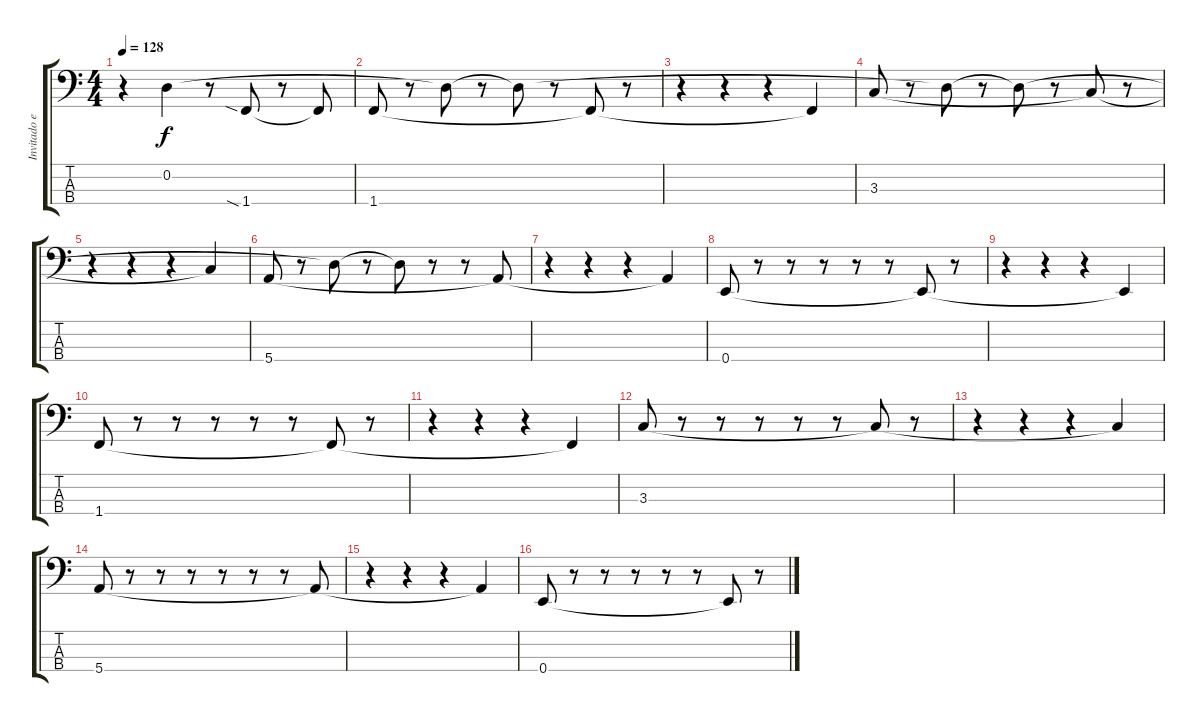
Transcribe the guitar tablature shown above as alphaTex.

\track ("Invitado especial ( Batman )" "Invitado e") {instrument electricbassfinger}
\staff {score tabs}
\tuning (G2 D2 A1 E1) {hide}
\ts (4 4)
\tempo 128
\clef f4
\ks c
r.4{dy f} 0.2.4 r.8 1.4{sia}.8 r.8 1.4{t}.8 |
1.4.8 r.8 0.2{t}.8 r.8 0.2{t}.8 r.8 1.4{t}.8 r.8 |
r.4 r.4 r.4 1.4{t}.4 |
3.3.8 r.8 0.2{t}.8 r.8 0.2{t}.8 r.8 3.3{t}.8 r.8 |
r.4 r.4 r.4 3.3{t}.4 |
5.4.8 r.8 0.2{t}.8 r.8 0.2{t}.8 r.8 r.8 5.4{t}.8 |
r.4 r.4 r.4 5.4{t}.4 |
0.4.8 r.8 r.8 r.8 r.8 r.8 0.4{t}.8 r.8 |
r.4 r.4 r.4 0.4{t}.4 |
1.4.8 r.8 r.8 r.8 r.8 r.8 1.4{t}.8 r.8 |
r.4 r.4 r.4 1.4{t}.4 |
3.3.8 r.8 r.8 r.8 r.8 r.8 3.3{t}.8 r.8 |
r.4 r.4 r.4 3.3{t}.4 |
5.4.8 r.8 r.8 r.8 r.8 r.8 r.8 5.4{t}.8 |
r.4 r.4 r.4 5.4{t}.4 |
0.4.8 r.8 r.8 r.8 r.8 r.8 0.4{t}.8 r.8
